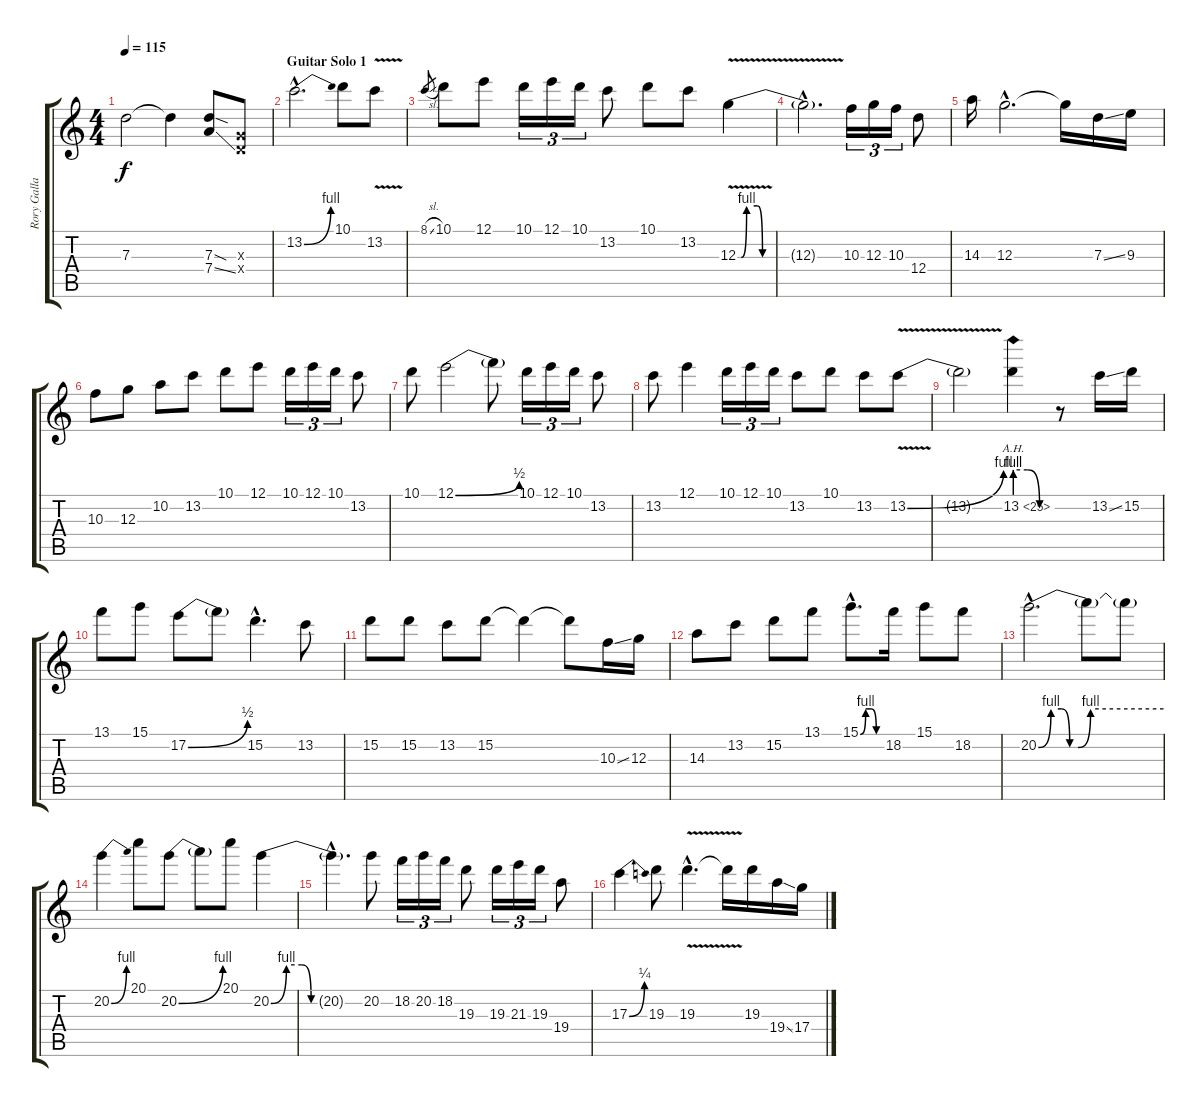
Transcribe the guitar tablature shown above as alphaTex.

\track ("Rory Gallagher Lead" "Rory Galla") {instrument overdrivenguitar}
\staff {score tabs}
\tuning (E4 B3 G3 D3 A2 E2) {hide}
\ts (4 4)
\tempo 115
\clef g2
\ks c
7.3{t}.2{dy f} 7.3{t}.4 (7.3{sod} 7.4{ss}).8 (0.3{x} 0.4{x}).8 |
\section ("" "Guitar Solo 1")
13.2{be (bend 0 0 60 4) hac}.2{d} 10.1.8 13.2{v}.8 |
8.1{sl}.8{gr} 10.1.8 12.1.8 10.1.16{tu (3 2)} 12.1.16{tu (3 2)} 10.1.16{tu (3 2)} 13.2.8 10.1.8 13.2.8 12.3{be (custom 0 0 2 0 5 4 11 4 14 0 60 0) v}.4 |
12.3{hac t}.2{d} 10.3.16{tu (3 2)} 12.3.16{tu (3 2)} 10.3.16{tu (3 2)} 12.4.8 |
14.3.16 12.3{hac}.2{d} 12.3{t}.16 7.3{ss}.16 9.3.16 |
10.3.8 12.3.8 10.2.8 13.2.8 10.1.8 12.1.8 10.1.16{tu (3 2)} 12.1.16{tu (3 2)} 10.1.16{tu (3 2)} 13.2.8 |
10.1.8 12.1{be (bend 0 0 60 2)}.2 12.1{t}.8 10.1.16{tu (3 2)} 12.1.16{tu (3 2)} 10.1.16{tu (3 2)} 13.2.8 |
13.2.8 12.1.4 10.1.16{tu (3 2)} 12.1.16{tu (3 2)} 10.1.16{tu (3 2)} 13.2.8 10.1.8 13.2.8 13.2{be (bend 0 0 60 4) v}.8 |
13.2{t}.2 13.2{be (custom 0 4 20 4 40 0 60 0) ah 12}.4 r.8 13.2{ss}.16 15.2.16 |
13.1.8 15.1.8 17.2{be (bend 0 0 60 2)}.8 17.2{t}.8 15.2{hac}.4{d} 13.2.8 |
15.2.8 15.2.8 13.2.8 15.2.8 15.2{t}.4 15.2{t}.8 10.3{ss}.16 12.3.16 |
14.3.8 13.2.8 15.2.8 13.1.8 15.1{be (custom 0 0 15 4 30 4 45 0 60 0) hac}.8{d} 18.2.16 15.1.8 18.2.8 |
20.2{be (custom 0 0 6 4 11 4 15 0 19 0 25 4 60 4) hac}.2{d} 20.2{t}.8 20.2{t}.8 |
20.2{be (bend 0 0 60 4)}.4 20.1.8 20.2{be (bend 0 0 60 4)}.8 20.2{t}.8 20.1.8 20.2{be (custom 0 0 10 4 20 4 26 0 60 0)}.4 |
20.2{hac t}.4{d} 20.2.8 18.2.16{tu (3 2)} 20.2.16{tu (3 2)} 18.2.16{tu (3 2)} 19.3.8 19.3.16{tu (3 2)} 21.3.16{tu (3 2)} 19.3.16{tu (3 2)} 19.4.8 |
17.3{be (bend 0 0 60 1)}.4 19.3.8 19.3{v hac}.4{d} 19.3{t}.16 19.3.16 19.4{ss}.16 17.4.16
